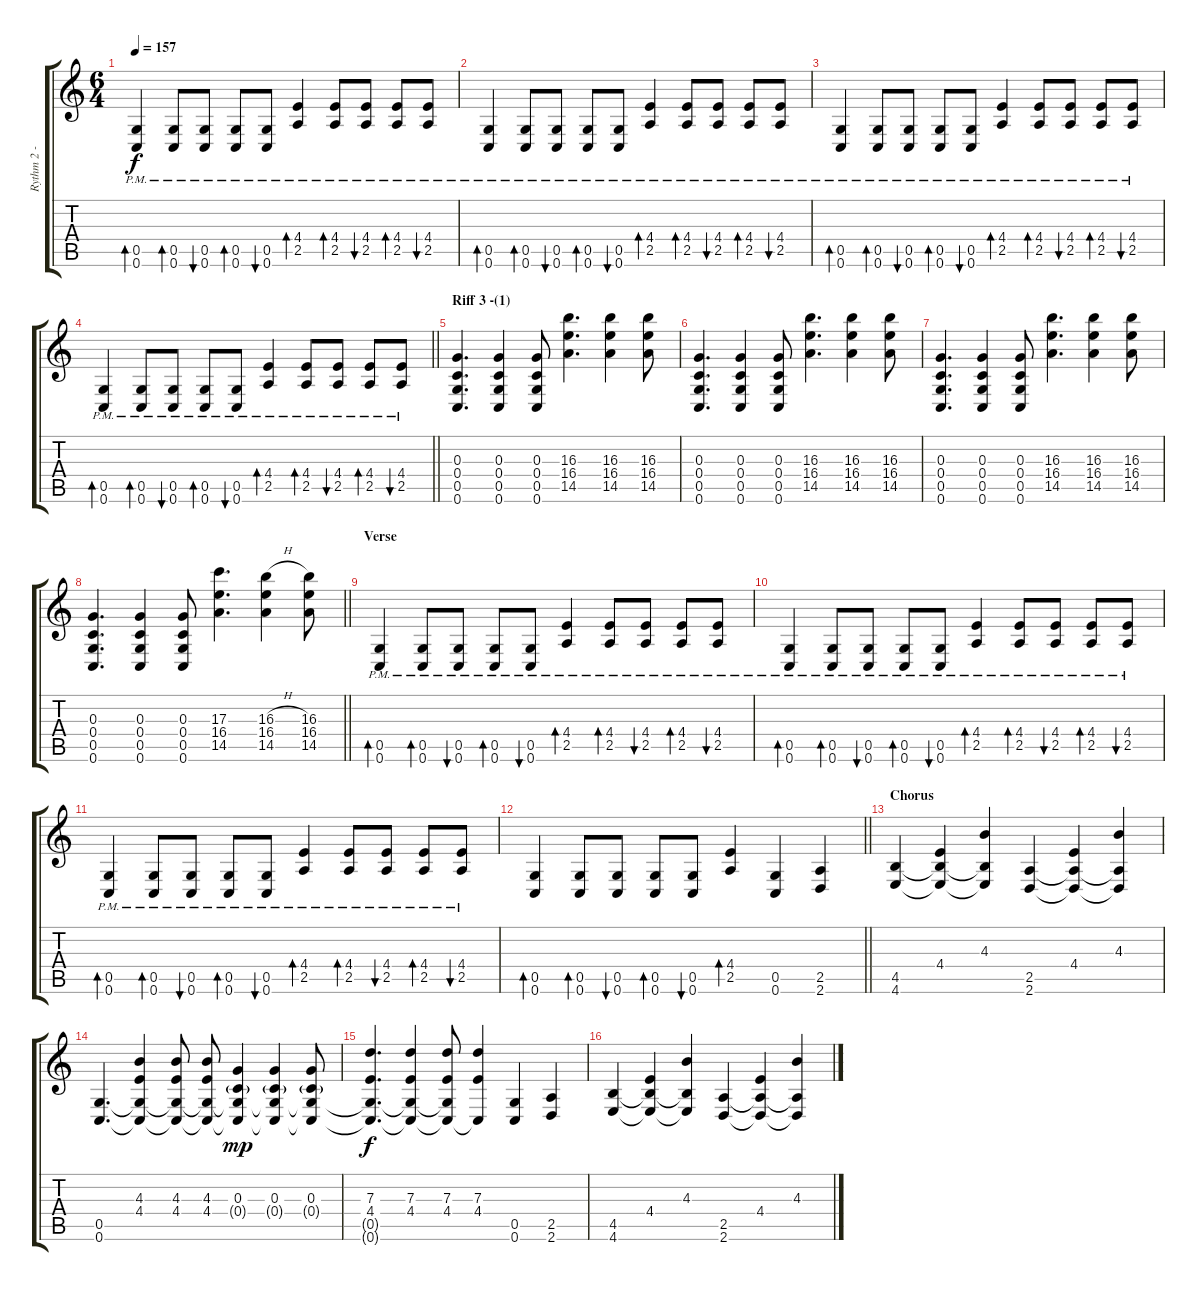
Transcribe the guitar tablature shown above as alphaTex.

\track ("Rythm 2 - Devin" "Rythm 2 - ") {instrument distortionguitar}
\staff {score tabs}
\tuning (E4 C4 G3 C3 G2 C2) {hide}
\ts (6 4)
\tempo 157
\clef g2
\ks c
(0.5{pm} 0.6{pm}).4{bd 120 dy f} (0.5{pm} 0.6{pm}).8{bd 120} (0.5{pm} 0.6{pm}).8{bu 120} (0.5{pm} 0.6{pm}).8{bd 120} (0.5{pm} 0.6{pm}).8{bu 120} (4.4{pm} 2.5{pm}).4{bd 120} (4.4{pm} 2.5{pm}).8{bd 120} (4.4{pm} 2.5{pm}).8{bu 120} (4.4{pm} 2.5{pm}).8{bd 120} (4.4{pm} 2.5{pm}).8{bu 120} |
(0.5{pm} 0.6{pm}).4{bd 120} (0.5{pm} 0.6{pm}).8{bd 120} (0.5{pm} 0.6{pm}).8{bu 120} (0.5{pm} 0.6{pm}).8{bd 120} (0.5{pm} 0.6{pm}).8{bu 120} (4.4{pm} 2.5{pm}).4{bd 120} (4.4{pm} 2.5{pm}).8{bd 120} (4.4{pm} 2.5{pm}).8{bu 120} (4.4{pm} 2.5{pm}).8{bd 120} (4.4{pm} 2.5{pm}).8{bu 120} |
(0.5{pm} 0.6{pm}).4{bd 120} (0.5{pm} 0.6{pm}).8{bd 120} (0.5{pm} 0.6{pm}).8{bu 120} (0.5{pm} 0.6{pm}).8{bd 120} (0.5{pm} 0.6{pm}).8{bu 120} (4.4{pm} 2.5{pm}).4{bd 120} (4.4{pm} 2.5{pm}).8{bd 120} (4.4{pm} 2.5{pm}).8{bu 120} (4.4{pm} 2.5{pm}).8{bd 120} (4.4{pm} 2.5{pm}).8{bu 120} |
\barLineRight lightlight
(0.5{pm} 0.6{pm}).4{bd 120} (0.5{pm} 0.6{pm}).8{bd 120} (0.5{pm} 0.6{pm}).8{bu 120} (0.5{pm} 0.6{pm}).8{bd 120} (0.5{pm} 0.6{pm}).8{bu 120} (4.4{pm} 2.5{pm}).4{bd 120} (4.4{pm} 2.5{pm}).8{bd 120} (4.4{pm} 2.5{pm}).8{bu 120} (4.4{pm} 2.5{pm}).8{bd 120} (4.4{pm} 2.5{pm}).8{bu 120} |
\section ("" "Riff 3 -(1)")
(0.3 0.4 0.5 0.6).4{d} (0.3 0.4 0.5 0.6).4 (0.3 0.4 0.5 0.6).8 (16.3 16.4 14.5).4{d} (16.3 16.4 14.5).4 (16.3 16.4 14.5).8 |
(0.3 0.4 0.5 0.6).4{d} (0.3 0.4 0.5 0.6).4 (0.3 0.4 0.5 0.6).8 (16.3 16.4 14.5).4{d} (16.3 16.4 14.5).4 (16.3 16.4 14.5).8 |
(0.3 0.4 0.5 0.6).4{d} (0.3 0.4 0.5 0.6).4 (0.3 0.4 0.5 0.6).8 (16.3 16.4 14.5).4{d} (16.3 16.4 14.5).4 (16.3 16.4 14.5).8 |
\barLineRight lightlight
(0.3 0.4 0.5 0.6).4{d} (0.3 0.4 0.5 0.6).4 (0.3 0.4 0.5 0.6).8 (17.3 16.4 14.5).4{d} (16.3{h} 16.4 14.5).4 (16.3 16.4 14.5).8 |
\section ("" "Verse")
(0.5{pm} 0.6{pm}).4{bd 120} (0.5{pm} 0.6{pm}).8{bd 120} (0.5{pm} 0.6{pm}).8{bu 120} (0.5{pm} 0.6{pm}).8{bd 120} (0.5{pm} 0.6{pm}).8{bu 120} (4.4{pm} 2.5{pm}).4{bd 120} (4.4{pm} 2.5{pm}).8{bd 120} (4.4{pm} 2.5{pm}).8{bu 120} (4.4{pm} 2.5{pm}).8{bd 120} (4.4{pm} 2.5{pm}).8{bu 120} |
(0.5{pm} 0.6{pm}).4{bd 120} (0.5{pm} 0.6{pm}).8{bd 120} (0.5{pm} 0.6{pm}).8{bu 120} (0.5{pm} 0.6{pm}).8{bd 120} (0.5{pm} 0.6{pm}).8{bu 120} (4.4{pm} 2.5{pm}).4{bd 120} (4.4{pm} 2.5{pm}).8{bd 120} (4.4{pm} 2.5{pm}).8{bu 120} (4.4{pm} 2.5{pm}).8{bd 120} (4.4{pm} 2.5{pm}).8{bu 120} |
(0.5{pm} 0.6{pm}).4{bd 120} (0.5{pm} 0.6{pm}).8{bd 120} (0.5{pm} 0.6{pm}).8{bu 120} (0.5{pm} 0.6{pm}).8{bd 120} (0.5{pm} 0.6{pm}).8{bu 120} (4.4{pm} 2.5{pm}).4{bd 120} (4.4{pm} 2.5{pm}).8{bd 120} (4.4{pm} 2.5{pm}).8{bu 120} (4.4{pm} 2.5{pm}).8{bd 120} (4.4{pm} 2.5{pm}).8{bu 120} |
\barLineRight lightlight
(0.5 0.6).4{bd 120} (0.5 0.6).8{bd 120} (0.5 0.6).8{bu 120} (0.5 0.6).8{bd 120} (0.5 0.6).8{bu 120} (4.4 2.5).4{bd 120} (0.5 0.6).4 (2.5 2.6).4 |
\section ("" "Chorus")
(4.5 4.6).4 (4.4 4.5{t} 4.6{t}).4 (4.3 4.5{t} 4.6{t}).4 (2.5 2.6).4 (4.4 2.5{t} 2.6{t}).4 (4.3 2.5{t} 2.6{t}).4 |
(0.5 0.6).4{d} (4.3 4.4 0.5{t} 0.6{t}).4 (4.3 4.4 0.5{t} 0.6{t}).8 (4.3 4.4 0.5{t} 0.6{t}).8 (0.3 0.4{g} 0.5{t} 0.6{t}).4{dy mp} (0.3 0.4{g} 0.5{t} 0.6{t}).4 (0.3 0.4{g} 0.5{t} 0.6{t}).8 |
(7.3 4.4 0.5{t} 0.6{t}).4{d dy f} (7.3 4.4 0.5{t} 0.6{t}).4 (7.3 4.4 0.5{t} 0.6{t}).8 (7.3 4.4 0.6{t}).4 (0.5 0.6).4 (2.5 2.6).4 |
(4.5 4.6).4 (4.4 4.5{t} 4.6{t}).4 (4.3 4.5{t} 4.6{t}).4 (2.5 2.6).4 (4.4 2.5{t} 2.6{t}).4 (4.3 2.5{t} 2.6{t}).4
